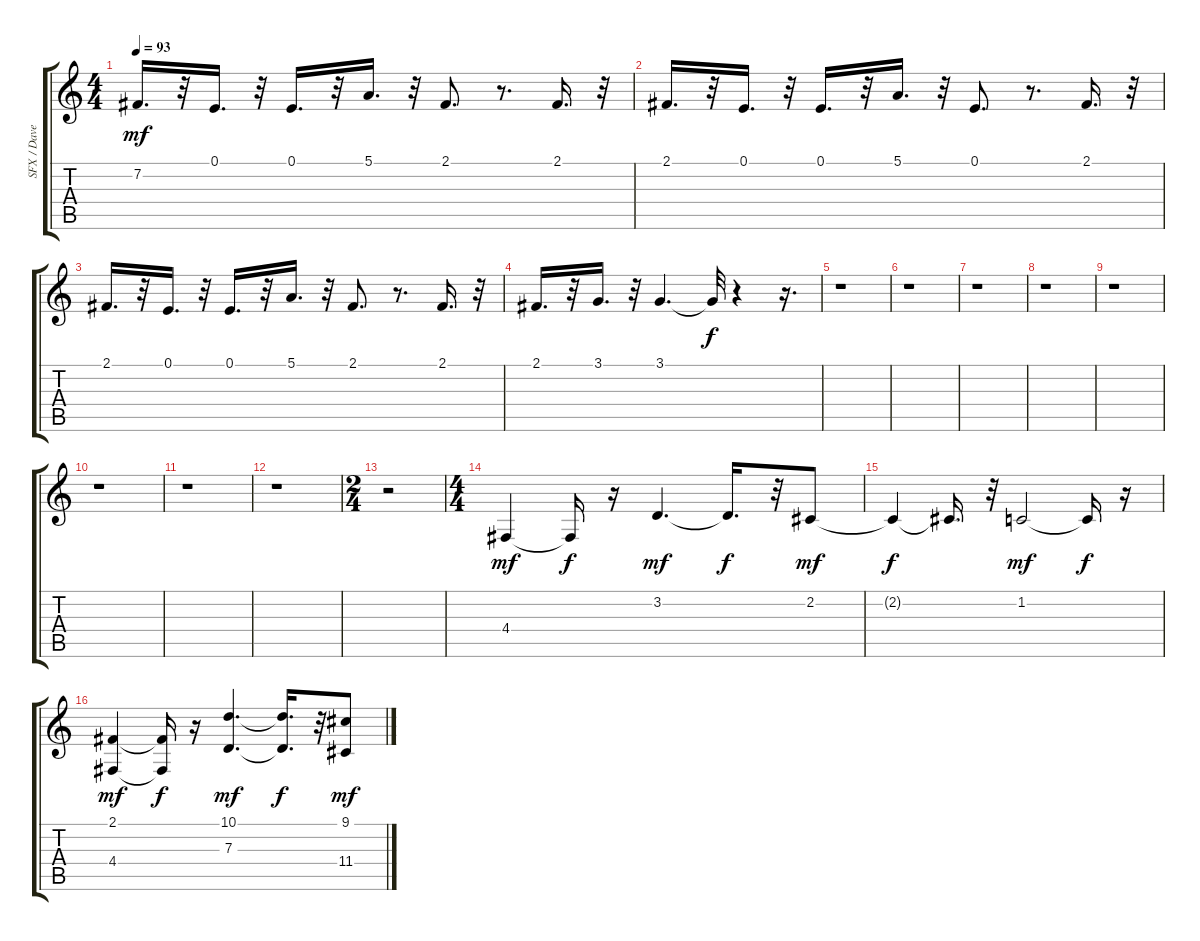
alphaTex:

\track ("SFX / Dave Mustaine Voice" "SFX / Dave") {instrument pad4choir}
\staff {score tabs}
\tuning (E4 B3 G3 D3 A2 E2) {hide}
\ts (4 4)
\tempo 93
\clef g2
\ks c
7.2.16{d dy mf} r.32 0.1.16{d} r.32 0.1.16{d} r.32 5.1.16{d} r.32 2.1.8{d} r.8{d} 2.1.16{d} r.32 |
2.1.16{d} r.32 0.1.16{d} r.32 0.1.16{d} r.32 5.1.16{d} r.32 0.1.8{d} r.8{d} 2.1.16{d} r.32 |
2.1.16{d} r.32 0.1.16{d} r.32 0.1.16{d} r.32 5.1.16{d} r.32 2.1.8{d} r.8{d} 2.1.16{d} r.32 |
2.1.16{d} r.32 3.1.16{d} r.32 3.1.4{d} 3.1{t}.32{dy f} r.4 r.16{d} |
r.1 |
r.1 |
r.1 |
r.1 |
r.1 |
r.1 |
r.1 |
r.1 |
\ts (2 4)
r.2 |
\ts (4 4)
4.4.4{dy mf} 4.4{t}.16{dy f} r.16 3.2.4{d dy mf} 3.2{t}.16{d dy f} r.32 2.2.8{dy mf} |
2.2{t}.4{dy f} 2.2{t}.16{d} r.32 1.2.2{dy mf} 1.2{t}.16{dy f} r.16 |
(2.1 4.4).4{dy mf} (2.1{t} 4.4{t}).16{dy f} r.16 (10.1 7.3).4{d dy mf} (10.1{t} 7.3{t}).16{d dy f} r.32 (9.1 11.4).8{dy mf}
